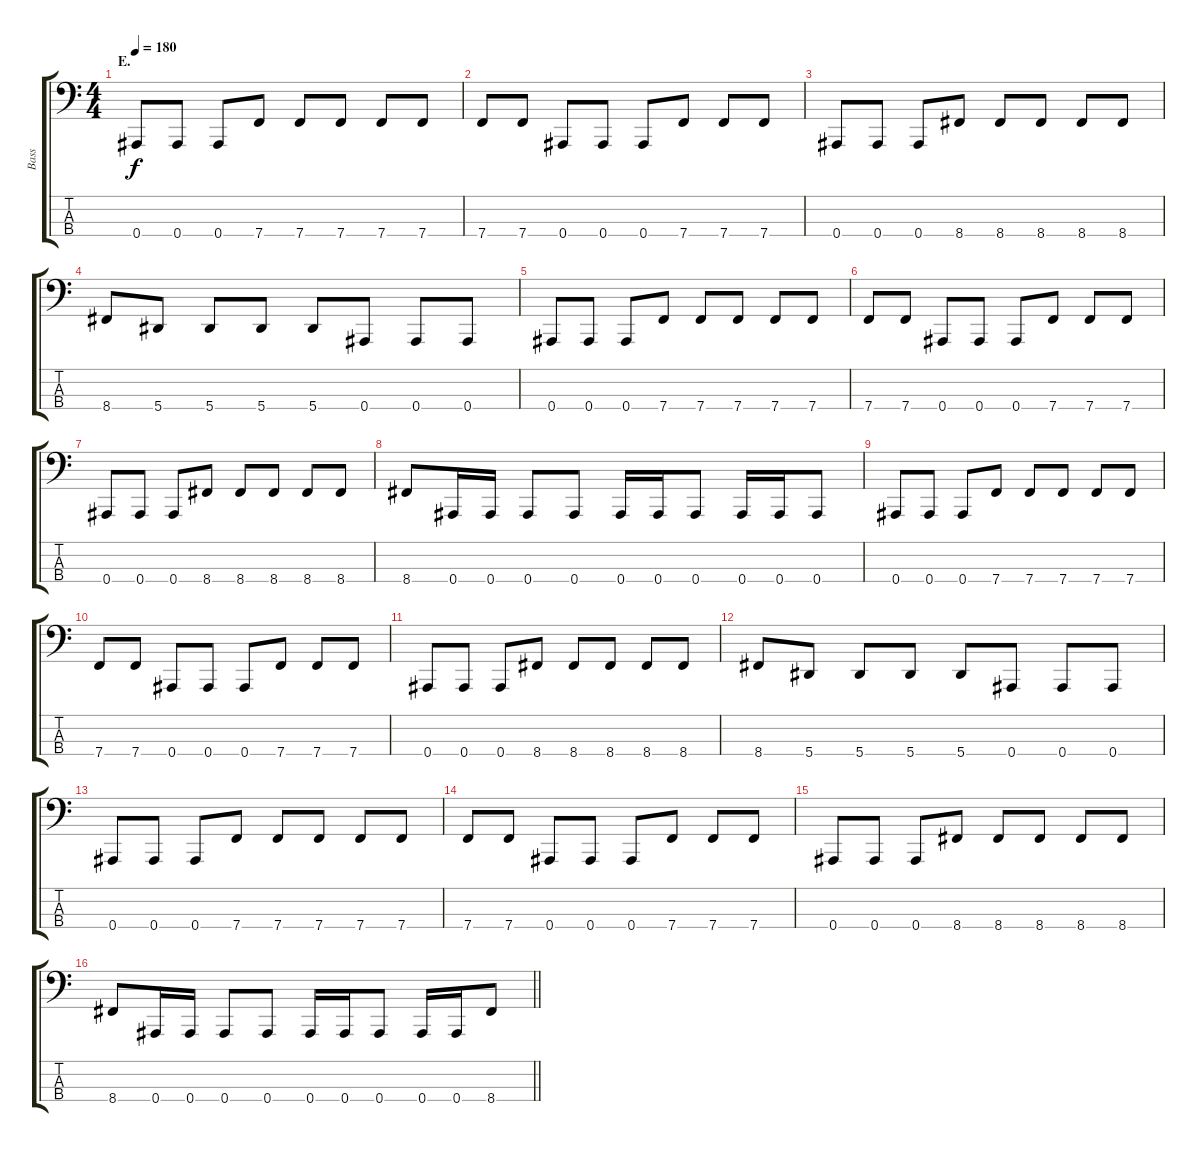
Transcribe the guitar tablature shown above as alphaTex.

\track ("Bass" "Bass") {instrument electricbasspick}
\staff {score tabs}
\tuning (Eb2 Bb1 F1 Bb0) {hide}
\ts (4 4)
\section ("" "E.")
\tempo 180
\clef f4
\ks c
0.4.8{dy f} 0.4.8 0.4.8 7.4.8 7.4.8 7.4.8 7.4.8 7.4.8 |
7.4.8 7.4.8 0.4.8 0.4.8 0.4.8 7.4.8 7.4.8 7.4.8 |
0.4.8 0.4.8 0.4.8 8.4.8 8.4.8 8.4.8 8.4.8 8.4.8 |
8.4.8 5.4.8 5.4.8 5.4.8 5.4.8 0.4.8 0.4.8 0.4.8 |
0.4.8 0.4.8 0.4.8 7.4.8 7.4.8 7.4.8 7.4.8 7.4.8 |
7.4.8 7.4.8 0.4.8 0.4.8 0.4.8 7.4.8 7.4.8 7.4.8 |
0.4.8 0.4.8 0.4.8 8.4.8 8.4.8 8.4.8 8.4.8 8.4.8 |
8.4.8 0.4.16 0.4.16 0.4.8 0.4.8 0.4.16 0.4.16 0.4.8 0.4.16 0.4.16 0.4.8 |
0.4.8 0.4.8 0.4.8 7.4.8 7.4.8 7.4.8 7.4.8 7.4.8 |
7.4.8 7.4.8 0.4.8 0.4.8 0.4.8 7.4.8 7.4.8 7.4.8 |
0.4.8 0.4.8 0.4.8 8.4.8 8.4.8 8.4.8 8.4.8 8.4.8 |
8.4.8 5.4.8 5.4.8 5.4.8 5.4.8 0.4.8 0.4.8 0.4.8 |
0.4.8 0.4.8 0.4.8 7.4.8 7.4.8 7.4.8 7.4.8 7.4.8 |
7.4.8 7.4.8 0.4.8 0.4.8 0.4.8 7.4.8 7.4.8 7.4.8 |
0.4.8 0.4.8 0.4.8 8.4.8 8.4.8 8.4.8 8.4.8 8.4.8 |
\barLineRight lightlight
8.4.8 0.4.16 0.4.16 0.4.8 0.4.8 0.4.16 0.4.16 0.4.8 0.4.16 0.4.16 8.4.8
